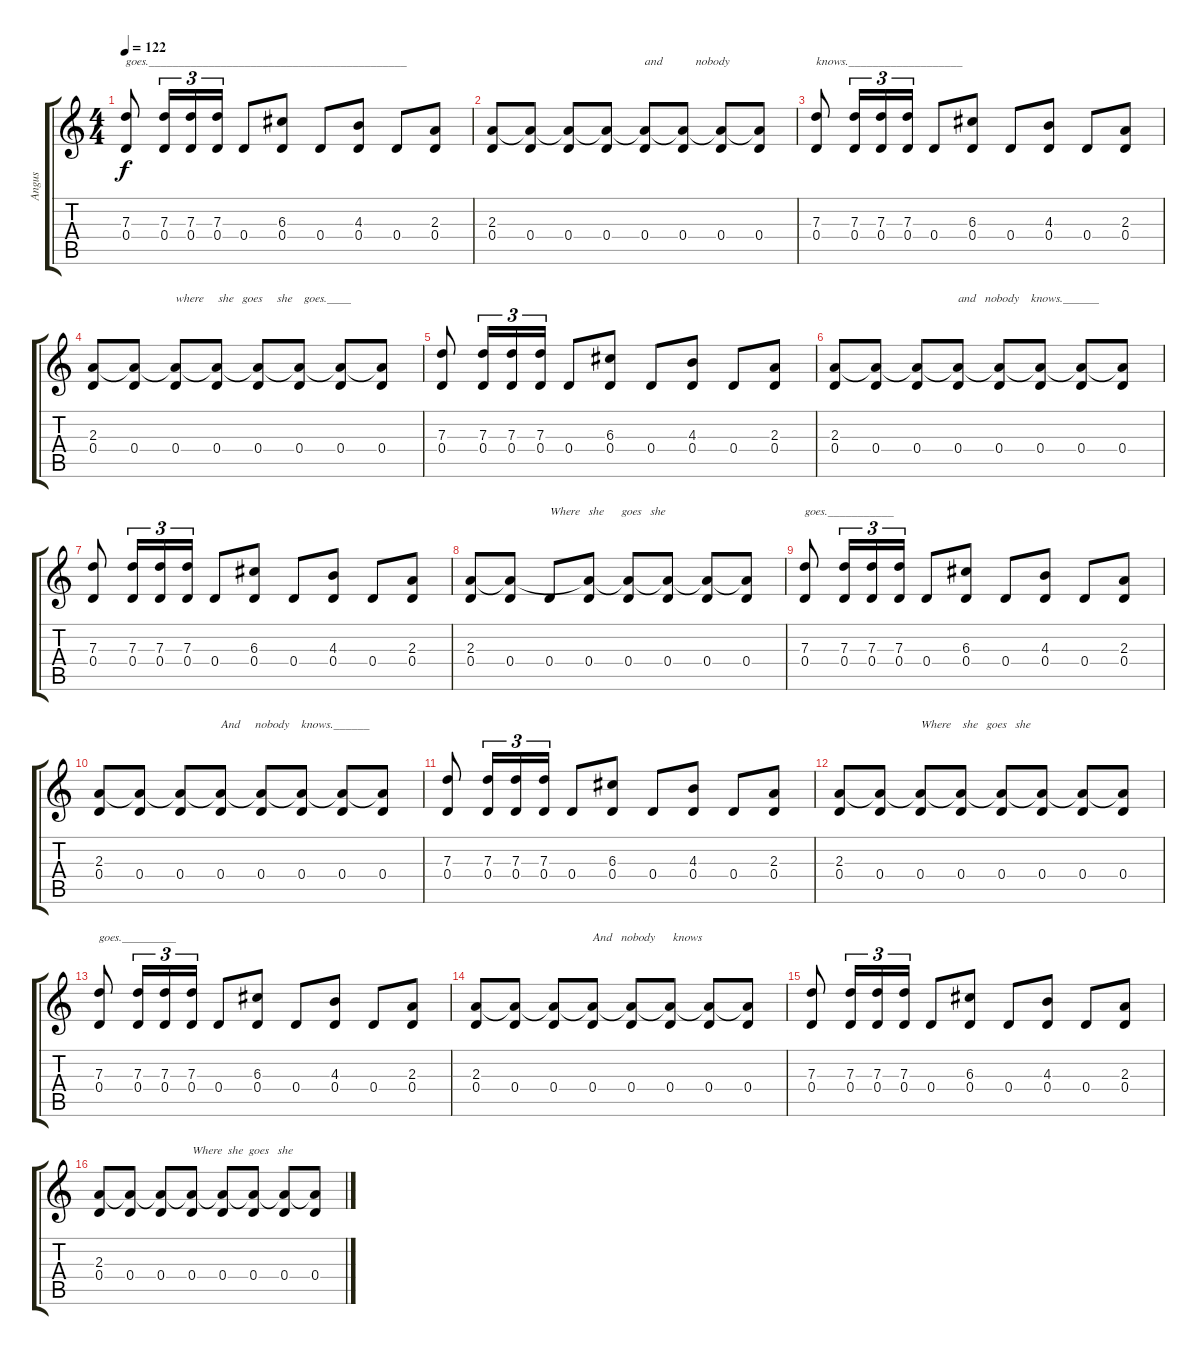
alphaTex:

\track ("Angus" "Angus") {instrument distortionguitar}
\staff {score tabs}
\tuning (E4 B3 G3 D3 A2 E2) {hide}
\ts (4 4)
\tempo 122
\clef g2
\ks c
(7.3 0.4).8{txt "goes.___________________________________________" dy f volume 14} (7.3 0.4).16{tu (3 2)} (7.3 0.4).16{tu (3 2)} (7.3 0.4).16{tu (3 2)} 0.4.8 (6.3 0.4).8 0.4.8 (4.3 0.4).8 0.4.8 (2.3 0.4).8 |
(2.3 0.4).8 (2.3{t} 0.4).8 (2.3{t} 0.4).8 (2.3{t} 0.4).8 (2.3{t} 0.4).8{txt "and           nobody"} (2.3{t} 0.4).8 (2.3{t} 0.4).8 (2.3{t} 0.4).8 |
(7.3 0.4).8{txt "knows.___________________"} (7.3 0.4).16{tu (3 2)} (7.3 0.4).16{tu (3 2)} (7.3 0.4).16{tu (3 2)} 0.4.8 (6.3 0.4).8 0.4.8 (4.3 0.4).8 0.4.8 (2.3 0.4).8 |
(2.3 0.4).8 (2.3{t} 0.4).8 (2.3{t} 0.4).8{txt "where     she   goes     she    goes.____"} (2.3{t} 0.4).8 (2.3{t} 0.4).8 (2.3{t} 0.4).8 (2.3{t} 0.4).8 (2.3{t} 0.4).8 |
(7.3 0.4).8 (7.3 0.4).16{tu (3 2)} (7.3 0.4).16{tu (3 2)} (7.3 0.4).16{tu (3 2)} 0.4.8 (6.3 0.4).8 0.4.8 (4.3 0.4).8 0.4.8 (2.3 0.4).8 |
(2.3 0.4).8 (2.3{t} 0.4).8 (2.3{t} 0.4).8 (2.3{t} 0.4).8{txt "and   nobody    knows.______"} (2.3{t} 0.4).8 (2.3{t} 0.4).8 (2.3{t} 0.4).8 (2.3{t} 0.4).8 |
(7.3 0.4).8 (7.3 0.4).16{tu (3 2)} (7.3 0.4).16{tu (3 2)} (7.3 0.4).16{tu (3 2)} 0.4.8 (6.3 0.4).8 0.4.8 (4.3 0.4).8 0.4.8 (2.3 0.4).8 |
(2.3 0.4).8 (2.3{t} 0.4).8 0.4.8{txt "Where   she      goes   she                "} (2.3{t} 0.4).8 (2.3{t} 0.4).8 (2.3{t} 0.4).8 (2.3{t} 0.4).8 (2.3{t} 0.4).8 |
(7.3 0.4).8{txt "goes.___________"} (7.3 0.4).16{tu (3 2)} (7.3 0.4).16{tu (3 2)} (7.3 0.4).16{tu (3 2)} 0.4.8 (6.3 0.4).8 0.4.8 (4.3 0.4).8 0.4.8 (2.3 0.4).8 |
(2.3 0.4).8 (2.3{t} 0.4).8 (2.3{t} 0.4).8 (2.3{t} 0.4).8{txt "And     nobody    knows.______"} (2.3{t} 0.4).8 (2.3{t} 0.4).8 (2.3{t} 0.4).8 (2.3{t} 0.4).8 |
(7.3 0.4).8 (7.3 0.4).16{tu (3 2)} (7.3 0.4).16{tu (3 2)} (7.3 0.4).16{tu (3 2)} 0.4.8 (6.3 0.4).8 0.4.8 (4.3 0.4).8 0.4.8 (2.3 0.4).8 |
(2.3 0.4).8 (2.3{t} 0.4).8 (2.3{t} 0.4).8{txt "Where    she   goes   she"} (2.3{t} 0.4).8 (2.3{t} 0.4).8 (2.3{t} 0.4).8 (2.3{t} 0.4).8 (2.3{t} 0.4).8 |
(7.3 0.4).8{txt "goes._________"} (7.3 0.4).16{tu (3 2)} (7.3 0.4).16{tu (3 2)} (7.3 0.4).16{tu (3 2)} 0.4.8 (6.3 0.4).8 0.4.8 (4.3 0.4).8 0.4.8 (2.3 0.4).8 |
(2.3 0.4).8 (2.3{t} 0.4).8 (2.3{t} 0.4).8 (2.3{t} 0.4).8{txt "And   nobody      knows"} (2.3{t} 0.4).8 (2.3{t} 0.4).8 (2.3{t} 0.4).8 (2.3{t} 0.4).8 |
(7.3 0.4).8 (7.3 0.4).16{tu (3 2)} (7.3 0.4).16{tu (3 2)} (7.3 0.4).16{tu (3 2)} 0.4.8 (6.3 0.4).8 0.4.8 (4.3 0.4).8 0.4.8 (2.3 0.4).8 |
(2.3 0.4).8 (2.3{t} 0.4).8 (2.3{t} 0.4).8 (2.3{t} 0.4).8{txt "Where  she  goes   she"} (2.3{t} 0.4).8 (2.3{t} 0.4).8 (2.3{t} 0.4).8 (2.3{t} 0.4).8
